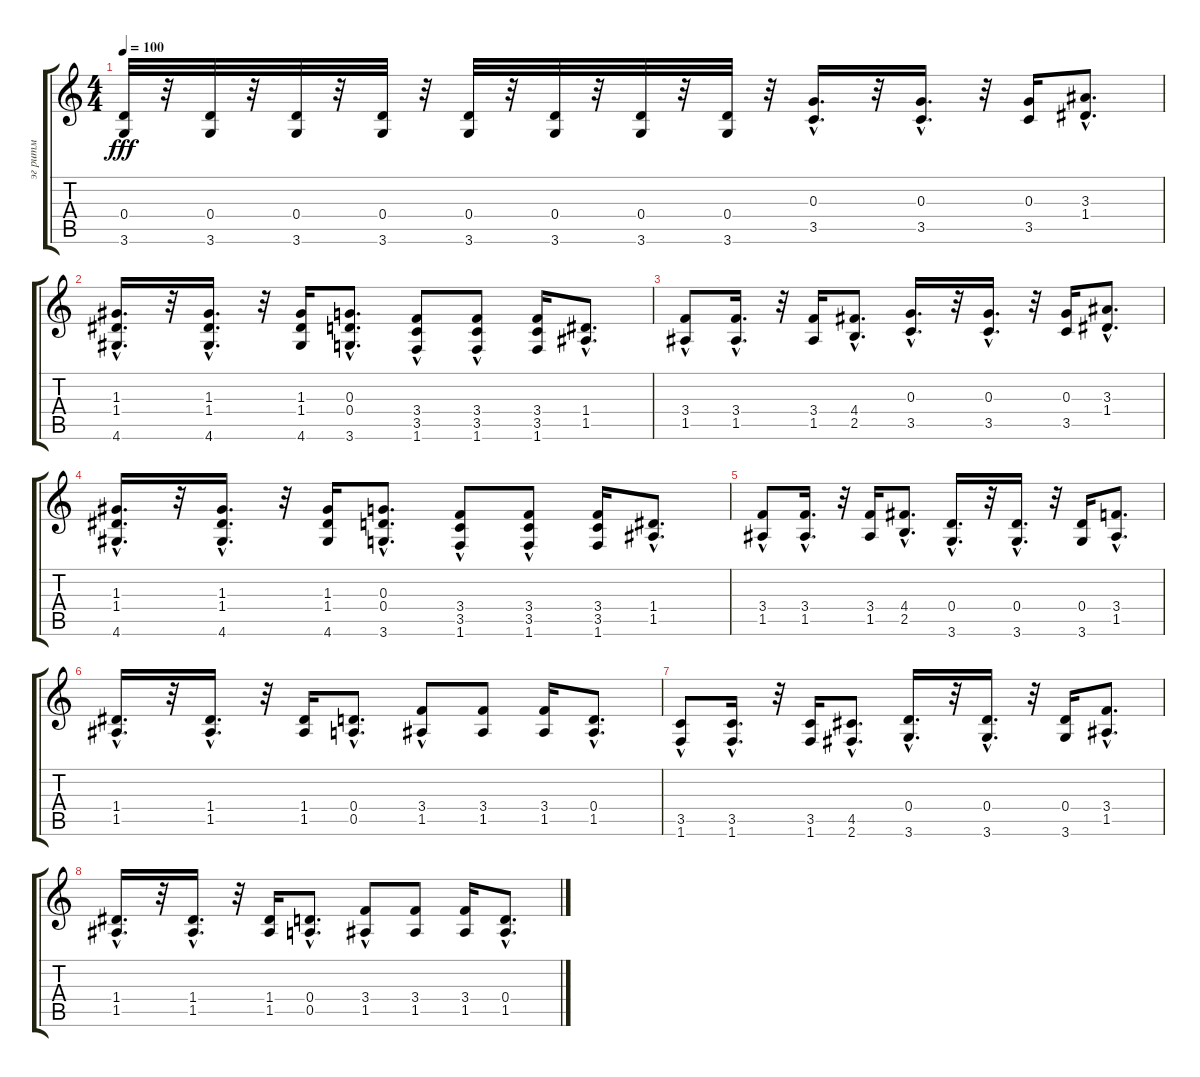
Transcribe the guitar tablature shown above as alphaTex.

\track ("эг ритм" "эг ритм") {instrument distortionguitar}
\staff {score tabs}
\tuning (E4 B3 G3 D3 A2 E2) {hide}
\ts (4 4)
\tempo 100
\clef g2
\ks c
(0.4 3.6).32{dy fff} r.32 (0.4 3.6).32 r.32 (0.4 3.6).32 r.32 (0.4 3.6).32 r.32 (0.4 3.6).32 r.32 (0.4 3.6).32 r.32 (0.4 3.6).32 r.32 (0.4 3.6).32 r.32 (0.3{hac} 3.5{hac}).16{d} r.32 (0.3{hac} 3.5{hac}).16{d} r.32 (0.3 3.5).16 (3.3{hac} 1.4{hac}).8{d} |
(1.3{hac} 1.4{hac} 4.6{hac}).16{d} r.32 (1.3{hac} 1.4{hac} 4.6{hac}).16{d} r.32 (1.3 1.4 4.6).16 (0.3{hac} 0.4{hac} 3.6{hac}).8{d} (3.4{hac} 3.5{hac} 1.6).8 (3.4 3.5 1.6{hac}).8 (3.4 3.5 1.6).16 (1.4{hac} 1.5{hac}).8{d} |
(3.4 1.5{hac}).8 (3.4{hac} 1.5).16{d} r.32 (3.4 1.5).16 (4.4{hac} 2.5{hac}).8{d} (0.3{hac} 3.5{hac}).16{d} r.32 (0.3{hac} 3.5{hac}).16{d} r.32 (0.3 3.5).16 (3.3{hac} 1.4{hac}).8{d} |
(1.3{hac} 1.4{hac} 4.6{hac}).16{d} r.32 (1.3{hac} 1.4{hac} 4.6{hac}).16{d} r.32 (1.3 1.4 4.6).16 (0.3{hac} 0.4{hac} 3.6{hac}).8{d} (3.4{hac} 3.5{hac} 1.6).8 (3.4 3.5 1.6{hac}).8 (3.4 3.5 1.6).16 (1.4{hac} 1.5{hac}).8{d} |
(3.4 1.5{hac}).8 (3.4{hac} 1.5).16{d} r.32 (3.4 1.5).16 (4.4{hac} 2.5{hac}).8{d} (0.4{hac} 3.6{hac}).16{d} r.32 (0.4{hac} 3.6{hac}).16{d} r.32 (0.4 3.6).16 (3.4{hac} 1.5{hac}).8{d} |
(1.4{hac} 1.5{hac}).16{d} r.32 (1.4{hac} 1.5{hac}).16{d} r.32 (1.4 1.5).16 (0.4{hac} 0.5{hac}).8{d} (3.4 1.5{hac}).8 (3.4 1.5).8 (3.4 1.5).16 (0.4{hac} 1.5{hac}).8{d} |
(3.5 1.6{hac}).8 (3.5{hac} 1.6).16{d} r.32 (3.5 1.6).16 (4.5{hac} 2.6{hac}).8{d} (0.4{hac} 3.6{hac}).16{d} r.32 (0.4{hac} 3.6{hac}).16{d} r.32 (0.4 3.6).16 (3.4{hac} 1.5{hac}).8{d} |
(1.4{hac} 1.5{hac}).16{d} r.32 (1.4{hac} 1.5{hac}).16{d} r.32 (1.4 1.5).16 (0.4{hac} 0.5{hac}).8{d} (3.4 1.5{hac}).8 (3.4 1.5).8 (3.4 1.5).16 (0.4{hac} 1.5{hac}).8{d}
